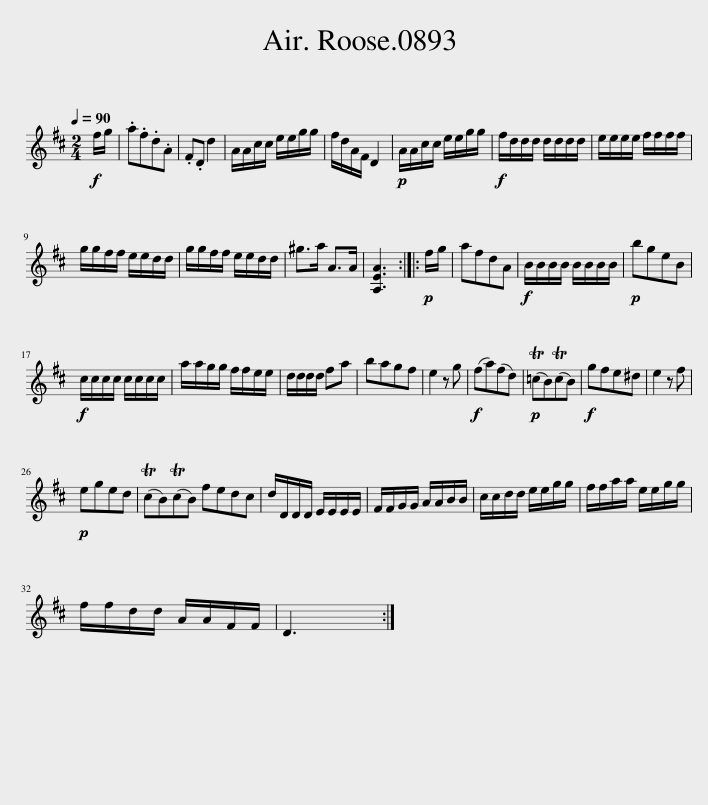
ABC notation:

X:1
L:1/8
Q:1/4=90
M:2/4
I:linebreak $
K:D
V:1 treble
V:1
!f! f/g/ | .a.f.d.A | .F.D d2 | A/A/c/c/ e/e/g/g/ | f/d/A/F/ D2 | %5
!p! A/A/c/c/ e/e/g/g/ |!f! f/d/d/d/ d/d/d/d/ | e/e/e/e/ f/f/f/f/ |$ g/g/f/f/ e/e/d/d/ | g/g/f/f/ e/e/d/d/ | %10
 ^g>a A>A | [A,EA]3 ::!p! f/g/ | afdA |!f! B/B/B/B/ B/B/B/B/ | %15
!p! bgeB |$!f! c/c/c/c/ c/c/c/c/ | a/a/g/g/ f/f/e/e/ | d/d/d/d/ fa | bagf | %20
 e2 z g |!f! (fa)(fd) |!p! (T=cB)(TcB) |!f! gfe^d | e2 z f |$ %25
!p! eged | (TcB)(TcB) fedc | d/D/D/D/ E/E/E/E/ | F/F/G/G/ A/A/B/B/ | c/c/d/d/ e/e/g/g/ | %30
 f/f/a/a/ e/e/g/g/ |$ f/f/d/d/ A/A/F/F/ | D3 :| %33
